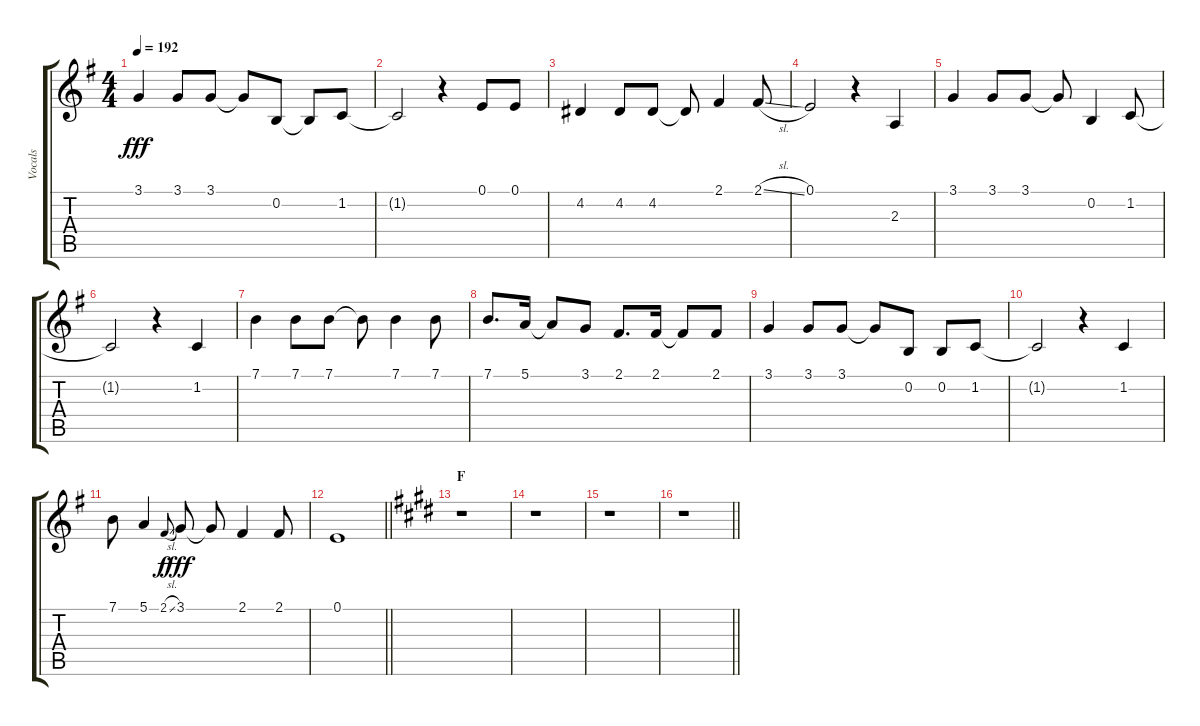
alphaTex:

\track ("Vocals" "Vocals") {instrument voiceoohs}
\staff {score tabs}
\tuning (E4 B3 G3 D3 A2 E2) {hide}
\ts (4 4)
\tempo 192
\clef g2
\ks g
3.1.4{dy fff} 3.1.8 3.1.8 3.1{t}.8 0.2.8 0.2{t}.8 1.2.8 |
1.2{t}.2 r.4 0.1.8 0.1.8 |
4.2.4 4.2.8 4.2.8 4.2{t}.8 2.1.4 2.1{sl}.8 |
0.1.2 r.4 2.3.4 |
3.1.4 3.1.8 3.1.8 3.1{t}.8 0.2.4 1.2.8 |
1.2{t}.2 r.4 1.2.4 |
7.1.4 7.1.8 7.1.8 7.1{t}.8 7.1.4 7.1.8 |
7.1.8{d} 5.1.16 5.1{t}.8 3.1.8 2.1.8{d} 2.1.16 2.1{t}.8 2.1.8 |
3.1.4 3.1.8 3.1.8 3.1{t}.8 0.2.8 0.2.8 1.2.8 |
1.2{t}.2 r.4 1.2.4 |
7.1.8 5.1.4 2.1{sl}.8{gr onbeat dy f} 3.1.8{dy fff} 3.1{t}.8 2.1.4 2.1.8 |
\barLineRight lightlight
0.1.1 |
\section ("" "F")
\ks e
r.1 |
r.1 |
r.1 |
\barLineRight lightlight
r.1
